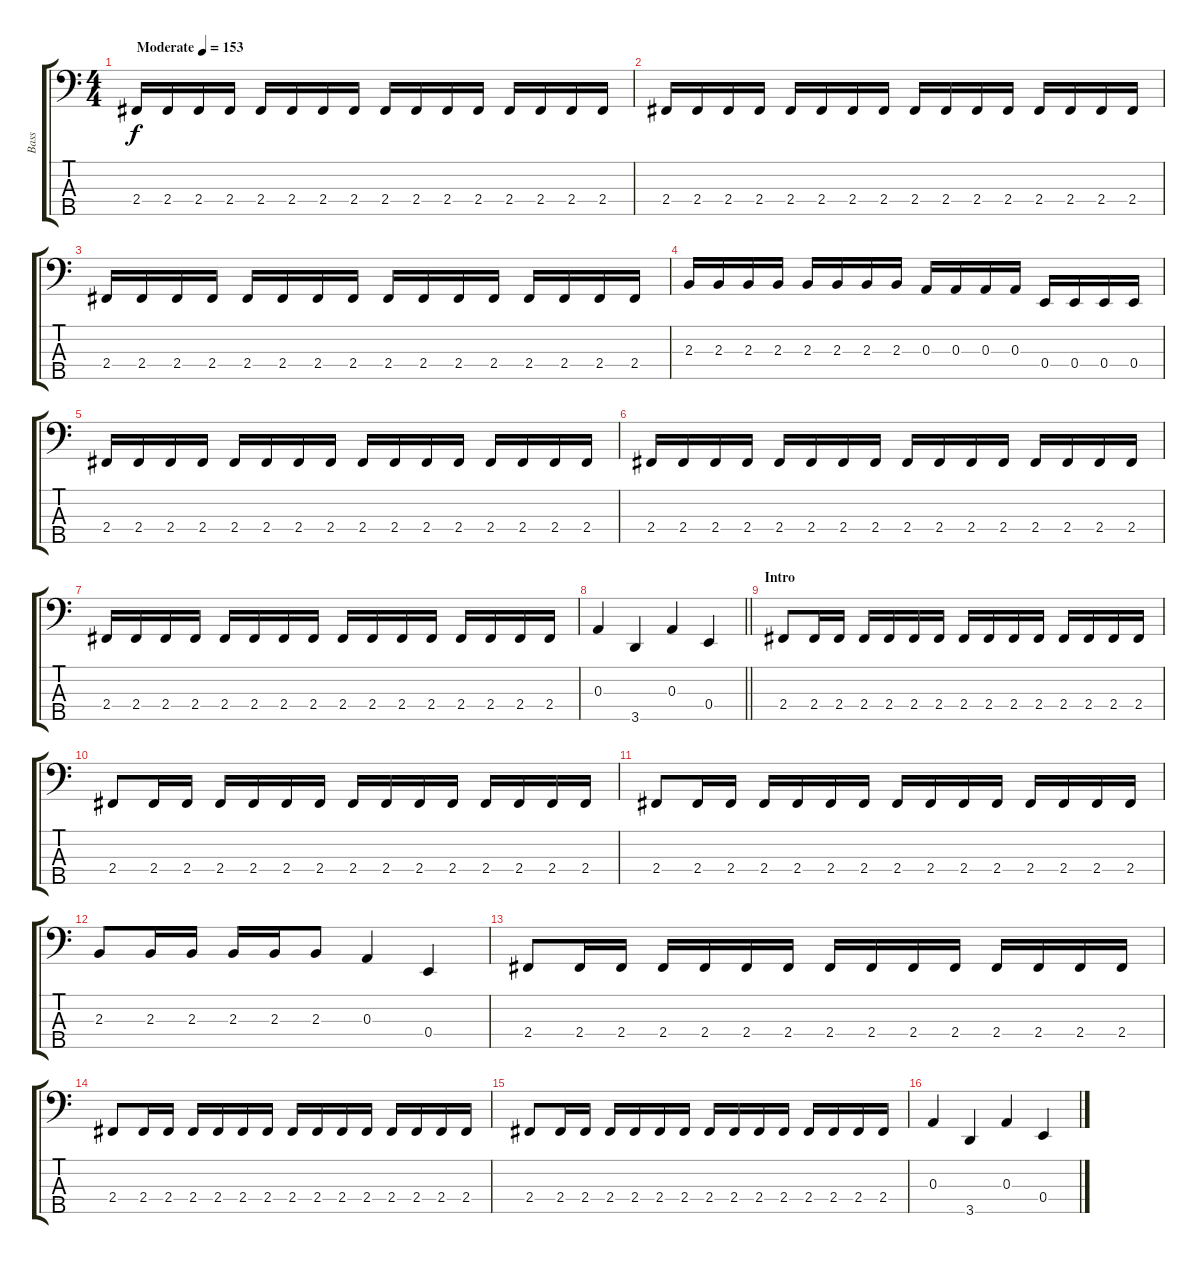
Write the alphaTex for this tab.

\track ("Bass" "Bass") {instrument electricbassfinger}
\staff {score tabs}
\tuning (G2 D2 A1 E1 B0) {hide}
\ts (4 4)
\tempo (153 "Moderate")
\clef f4
\ks c
2.4.16{dy f instrument electricbassfinger} 2.4.16 2.4.16 2.4.16 2.4.16 2.4.16 2.4.16 2.4.16 2.4.16 2.4.16 2.4.16 2.4.16 2.4.16 2.4.16 2.4.16 2.4.16 |
2.4.16 2.4.16 2.4.16 2.4.16 2.4.16 2.4.16 2.4.16 2.4.16 2.4.16 2.4.16 2.4.16 2.4.16 2.4.16 2.4.16 2.4.16 2.4.16 |
2.4.16 2.4.16 2.4.16 2.4.16 2.4.16 2.4.16 2.4.16 2.4.16 2.4.16 2.4.16 2.4.16 2.4.16 2.4.16 2.4.16 2.4.16 2.4.16 |
2.3.16 2.3.16 2.3.16 2.3.16 2.3.16 2.3.16 2.3.16 2.3.16 0.3.16 0.3.16 0.3.16 0.3.16 0.4.16 0.4.16 0.4.16 0.4.16 |
2.4.16 2.4.16 2.4.16 2.4.16 2.4.16 2.4.16 2.4.16 2.4.16 2.4.16 2.4.16 2.4.16 2.4.16 2.4.16 2.4.16 2.4.16 2.4.16 |
2.4.16 2.4.16 2.4.16 2.4.16 2.4.16 2.4.16 2.4.16 2.4.16 2.4.16 2.4.16 2.4.16 2.4.16 2.4.16 2.4.16 2.4.16 2.4.16 |
2.4.16 2.4.16 2.4.16 2.4.16 2.4.16 2.4.16 2.4.16 2.4.16 2.4.16 2.4.16 2.4.16 2.4.16 2.4.16 2.4.16 2.4.16 2.4.16 |
\barLineRight lightlight
0.3.4 3.5.4 0.3.4 0.4.4 |
\section ("" "Intro")
2.4.8 2.4.16 2.4.16 2.4.16 2.4.16 2.4.16 2.4.16 2.4.16 2.4.16 2.4.16 2.4.16 2.4.16 2.4.16 2.4.16 2.4.16 |
2.4.8 2.4.16 2.4.16 2.4.16 2.4.16 2.4.16 2.4.16 2.4.16 2.4.16 2.4.16 2.4.16 2.4.16 2.4.16 2.4.16 2.4.16 |
2.4.8 2.4.16 2.4.16 2.4.16 2.4.16 2.4.16 2.4.16 2.4.16 2.4.16 2.4.16 2.4.16 2.4.16 2.4.16 2.4.16 2.4.16 |
2.3.8 2.3.16 2.3.16 2.3.16 2.3.16 2.3.8 0.3.4 0.4.4 |
2.4.8 2.4.16 2.4.16 2.4.16 2.4.16 2.4.16 2.4.16 2.4.16 2.4.16 2.4.16 2.4.16 2.4.16 2.4.16 2.4.16 2.4.16 |
2.4.8 2.4.16 2.4.16 2.4.16 2.4.16 2.4.16 2.4.16 2.4.16 2.4.16 2.4.16 2.4.16 2.4.16 2.4.16 2.4.16 2.4.16 |
2.4.8 2.4.16 2.4.16 2.4.16 2.4.16 2.4.16 2.4.16 2.4.16 2.4.16 2.4.16 2.4.16 2.4.16 2.4.16 2.4.16 2.4.16 |
0.3.4 3.5.4 0.3.4 0.4.4
